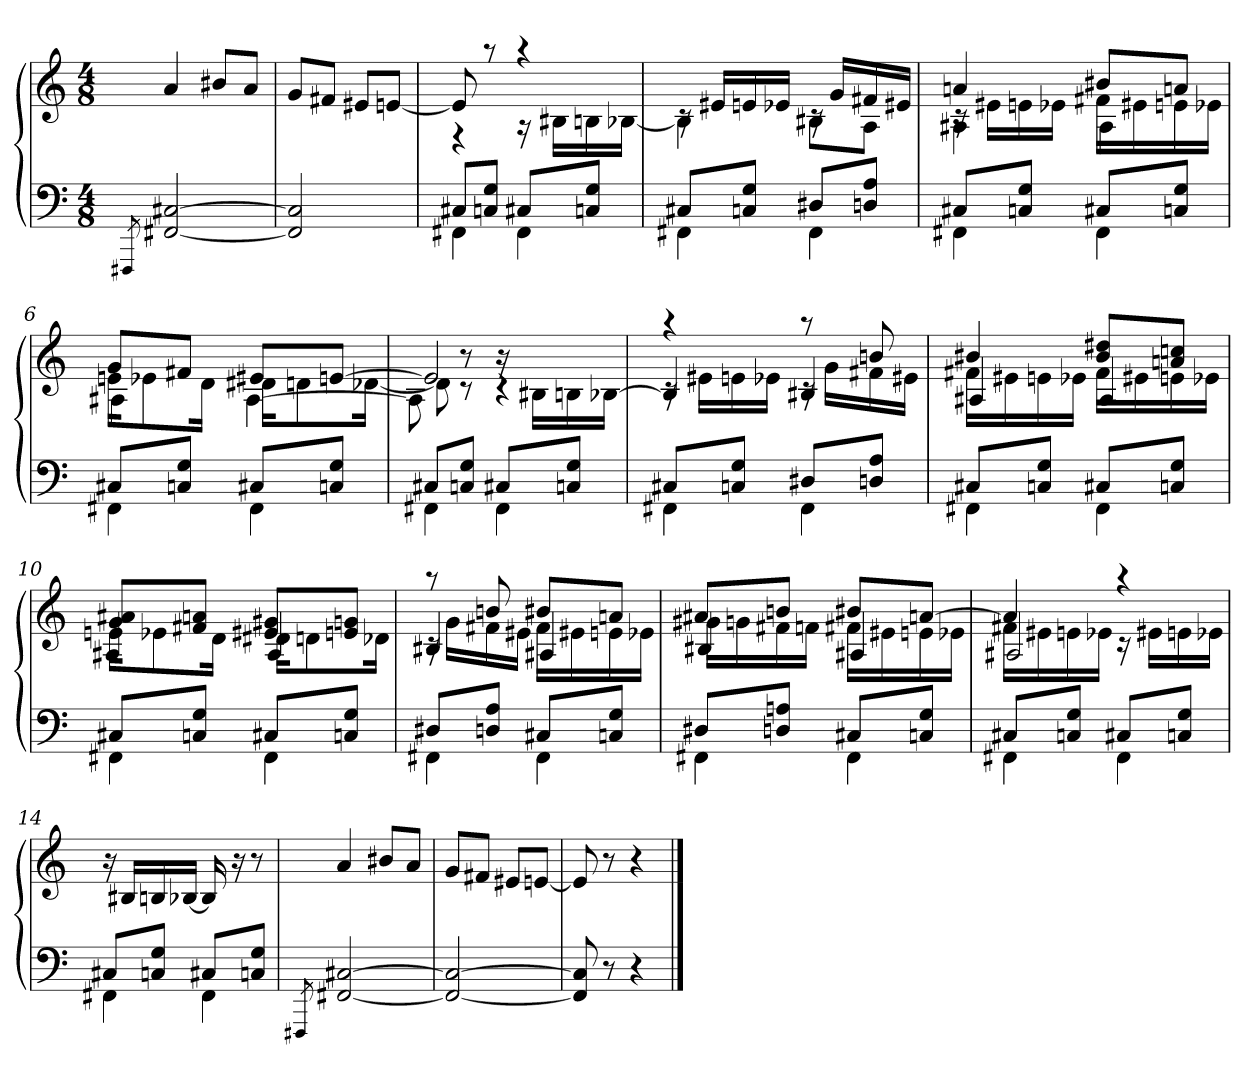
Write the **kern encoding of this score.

**kern	**kern
*part1	*part1
*staff2	*staff1
*clefF4	*clefG2
*k[]	*k[]
*M4/8	*M4/8
=1	=1
8qFFF#X/	.
[2FF#X [2C#X	4a
.	8b#XL
.	8aJ
=2	=2
2FF#] 2C#]	8gL
.	8f#XJ
.	8e#XL
.	[8enJ
=3	=3
*^	*^
8C#XL	4FF#X	8e]	4r
8Cn 8GJ	.	8raa	.
8C#XL	4FF#	4raa	16r
.	.	.	16B#XLL
8Cn 8GJ	.	.	16Bn
.	.	.	[16B-XJJ
=4	=4	=4	=4
8C#XL	4FF#X	16rc	4B-\]
.	.	16e#XLL	.
8Cn 8GJ	.	16en	.
.	.	16e-XJJ	.
8D#XL	4FF#	16rc	8B#X\L
.	.	16gLL	.
8Dn 8AJ	.	16f#X	8A\J
.	.	16e#XJJ	.
=5	=5	=5	=5
*	*	*	*^
8C#XL	4FF#X	4an	16rc	4A#X\
.	.	.	16e#XLL	.
8Cn 8GJ	.	.	16en	.
.	.	.	16e-XJJ	.
8C#XL	4FF#	8b#XL	16f#XLL	4A#\
.	.	.	16e#X	.
8Cn 8GJ	.	8anJ	16en	.
.	.	.	16e-XJJ	.
=6	=6	=6	=6	=6
8C#XL	4FF#X	8gL	16enKL	4A#X\
.	.	.	8e-X	.
8Cn 8GJ	.	8f#XJ	.	.
.	.	.	16dJk	.
8C#XL	4FF#	8e#XL	16d#XKL	[4A#\
.	.	.	8dn	.
8Cn 8GJ	.	[8enJ	.	.
.	.	.	[16d-XJk	.
=7	=7	=7	=7	=7
8C#XL	4FF#X	2e]	8d-]	8A#\]
8Cn 8GJ	.	.	8rc	8r
8C#XL	4FF#	.	4rc	16r
.	.	.	.	16B#X\LL
8Cn 8GJ	.	.	.	16Bn\
.	.	.	.	[16B-X\JJ
=8	=8	=8	=8	=8
8C#XL	4FF#X	4raa	16rc	4B-/]
.	.	.	16e#XLL	.
8Cn 8GJ	.	.	16en	.
.	.	.	16e-XJJ	.
8D#XL	4FF#	8raa	16rc	4B#X/
.	.	.	16gLL	.
8Dn 8AJ	.	8bn	16f#X	.
.	.	.	16e#XJJ	.
=9	=9	=9	=9	=9
8C#XL	4FF#X	4b#X	16f#XLL	4A#X/
.	.	.	16e#X	.
8Cn 8GJ	.	.	16en	.
.	.	.	16e-XJJ	.
8C#XL	4FF#	8b# 8dd#XL	16f#LL	4A#/
.	.	.	16e#X	.
8Cn 8GJ	.	8an 8ccnJ	16en	.
.	.	.	16e-XJJ	.
=10	=10	=10	=10	=10
8C#XL	4FF#X	8g 8a#XL	16enKL	4A#X/
.	.	.	8e-X	.
8Cn 8GJ	.	8f#X 8anJ	.	.
.	.	.	16dJk	.
8C#XL	4FF#	8e#X 8g#XL	16d#XKL	4A#/
.	.	.	8dn	.
8Cn 8GJ	.	8en 8gnJ	.	.
.	.	.	16d-XJk	.
=11	=11	=11	=11	=11
8D#XL	4FF#X	8raa	16rc	4B#X/
.	.	.	16gLL	.
8Dn 8AJ	.	8bn	16f#X	.
.	.	.	16e#XJJ	.
8C#XL	4FF#	8b#XL	16f#LL	4A#X/
.	.	.	16e#X	.
8Cn 8GJ	.	8anJ	16en	.
.	.	.	16e-XJJ	.
=12	=12	=12	=12	=12
8D#XL	4FF#X	8a#XL	16g#XLL	4B#X/
.	.	.	16gn	.
8Dn 8AnJ	.	8bnJ	16f#X	.
.	.	.	16fnJJ	.
8C#XL	4FF#	8b#XL	16f#XLL	4A#X/
.	.	.	16e#X	.
8Cn 8GJ	.	[8anJ	16en	.
.	.	.	16e-XJJ	.
=13	=13	=13	=13	=13
8C#XL	4FF#X	4a]	16f#XLL	2A#X/
.	.	.	16e#X	.
8Cn 8GJ	.	.	16en	.
.	.	.	16e-XJJ	.
8C#XL	4FF#	4raa	16rc	.
.	.	.	16e#XLL	.
8Cn 8GJ	.	.	16en	.
.	.	.	16e-XJJ	.
*	*	*v	*v	*v
=14	=14	=14
8C#XL	4FF#X	16r
.	.	16B#XLL
8Cn 8GJ	.	16Bn
.	.	[16B-XJJ
8C#XL	4FF#	16B-]
.	.	16r
8Cn 8GJ	.	8r
*v	*v	*
=15	=15
8qFFF#X/	.
[2FF#X [2C#X	4a
.	8b#XL
.	8aJ
=16	=16
2FF#_ 2C#_	8gL
.	8f#XJ
.	8e#XL
.	[8enJ
=17	=17
8FF#] 8C#]	8e]
8r	8r
4r	4r
==	==
*-	*-
